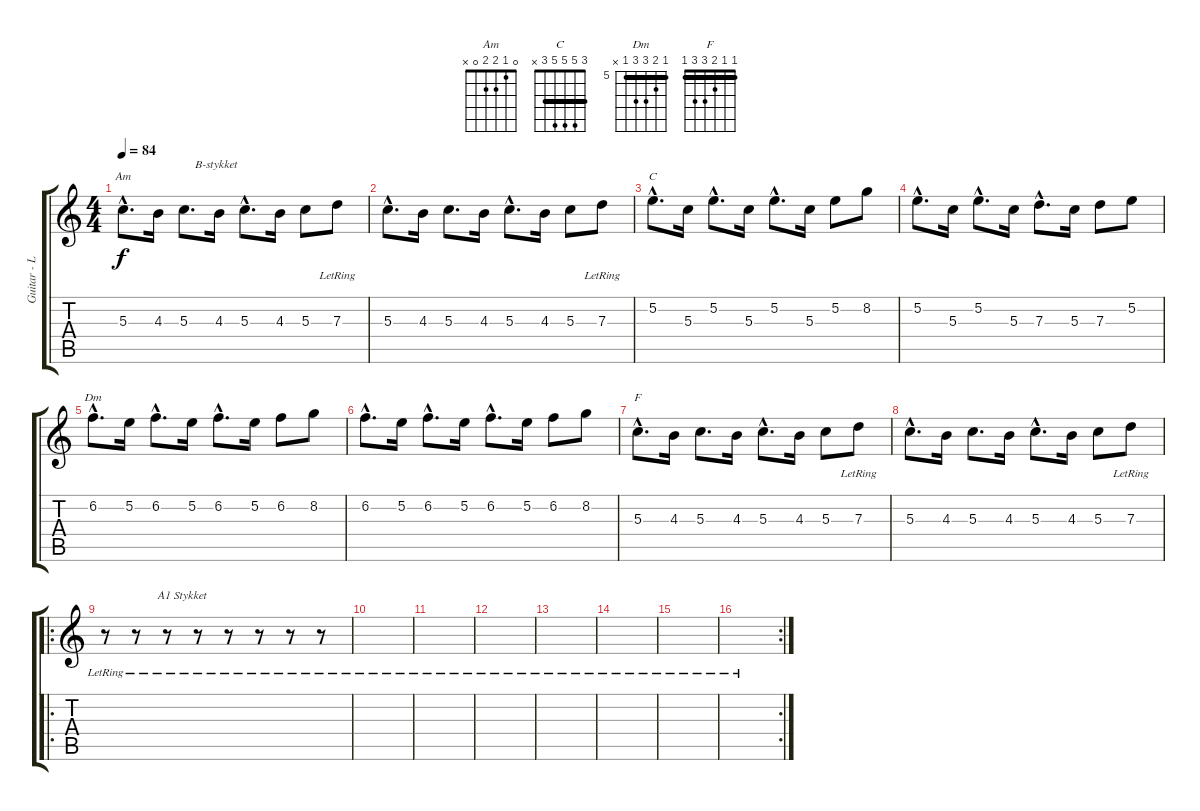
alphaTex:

\track ("Guitar - Lead" "Guitar - L") {instrument distortionguitar}
\staff {score tabs}
\tuning (E4 B3 G3 D3 A2 E2) {hide}
\chord ("Am" 0 1 2 2 0 x)
\chord ("C" 3 5 5 5 3 x) {barre 3}
\chord ("Dm" 5 6 7 7 5 x) {firstfret 5 barre 5}
\chord ("F" 1 1 2 3 3 1) {barre 1}
\ts (4 4)
\tempo 84
\clef g2
\ks c
5.3{hac}.8{d ch "Am" txt "                        B-stykket" dy f instrument distortionguitar} 4.3.16 5.3.8{d} 4.3.16 5.3{hac}.8{d} 4.3.16 5.3.8 7.3{lr}.8 |
5.3{hac}.8{d} 4.3.16 5.3.8{d} 4.3.16 5.3{hac}.8{d} 4.3.16 5.3.8 7.3{lr}.8 |
5.2{hac}.8{d ch "C"} 5.3.16 5.2{hac}.8{d} 5.3.16 5.2{hac}.8{d} 5.3.16 5.2.8 8.2.8 |
5.2{hac}.8{d} 5.3.16 5.2{hac}.8{d} 5.3.16 7.3{hac}.8{d} 5.3.16 7.3.8 5.2.8 |
6.2{hac}.8{d ch "Dm"} 5.2.16 6.2{hac}.8{d} 5.2.16 6.2{hac}.8{d} 5.2.16 6.2.8 8.2.8 |
6.2{hac}.8{d} 5.2.16 6.2{hac}.8{d} 5.2.16 6.2{hac}.8{d} 5.2.16 6.2.8 8.2.8 |
5.3{hac}.8{d ch "F"} 4.3.16 5.3.8{d} 4.3.16 5.3{hac}.8{d} 4.3.16 5.3.8 7.3{lr}.8 |
5.3{hac}.8{d} 4.3.16 5.3.8{d} 4.3.16 5.3{hac}.8{d} 4.3.16 5.3.8 7.3{lr}.8 |
\ro
r.8 r.8{txt "       A1 Stykket"} r.8 r.8 r.8 r.8 r.8 r.8 |
|
|
|
|
|
|
\rc 2
